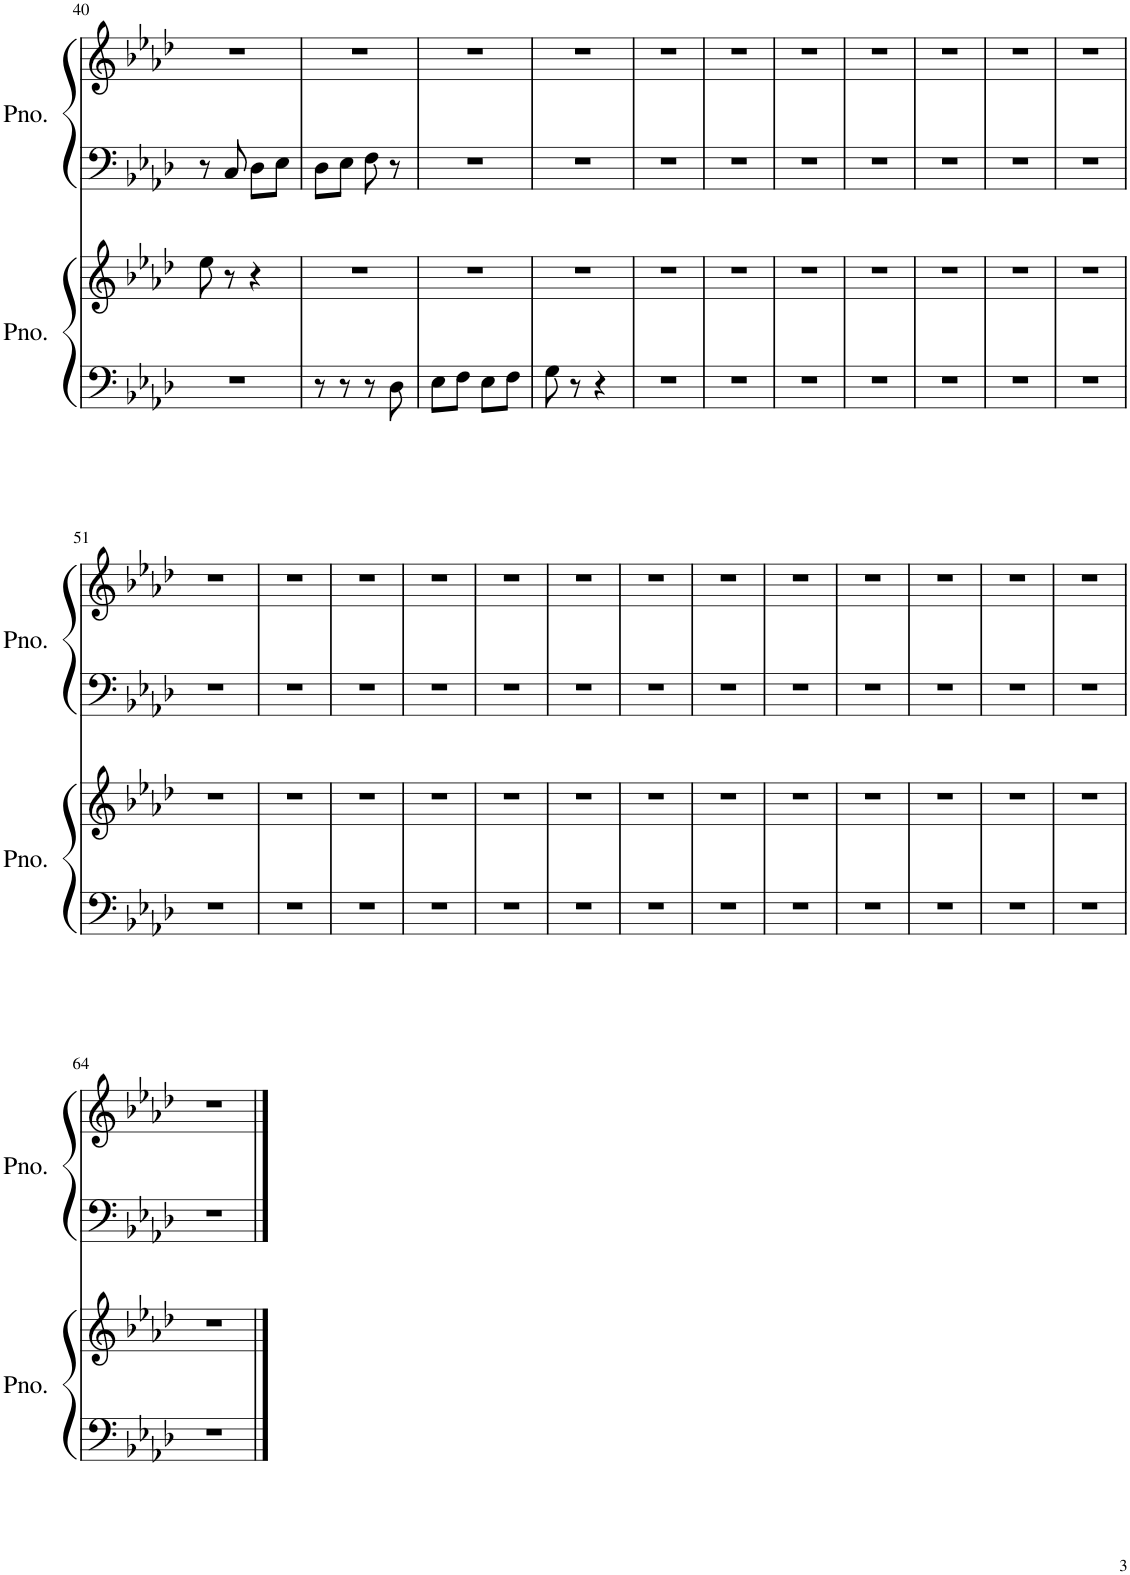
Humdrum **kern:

**kern	**kern	**kern	**kern
*part2	*part2	*part1	*part1
*staff4	*staff3	*staff2	*staff1
*I"Piano	*	*I"Piano	*
*I'Pno.	*	*I'Pno.	*
!!LO:PB:g=z
*clefF4	*clefG2	*clefF4	*clefG2
*k[b-e-a-d-]	*k[b-e-a-d-]	*k[b-e-a-d-]	*k[b-e-a-d-]
*M2/4	*M2/4	*M2/4	*M2/4
=40	=40	=40	=40
2r	8ee-\	8r	2r
.	8r	8C/	.
.	4r	8D-\L	.
.	.	8E-\J	.
=41	=41	=41	=41
8r	2r	8D-\L	2r
8r	.	8E-\J	.
8r	.	8F\	.
8D-\	.	8r	.
=42	=42	=42	=42
8E-\L	2r	2r	2r
8F\J	.	.	.
8E-\L	.	.	.
8F\J	.	.	.
=43	=43	=43	=43
8G\	2r	2r	2r
8r	.	.	.
4r	.	.	.
=44	=44	=44	=44
2r	2r	2r	2r
=45	=45	=45	=45
2r	2r	2r	2r
=46	=46	=46	=46
2r	2r	2r	2r
=47	=47	=47	=47
2r	2r	2r	2r
=48	=48	=48	=48
2r	2r	2r	2r
=49	=49	=49	=49
2r	2r	2r	2r
=50	=50	=50	=50
2r	2r	2r	2r
!!LO:LB:g=z
=51	=51	=51	=51
2r	2r	2r	2r
=52	=52	=52	=52
2r	2r	2r	2r
=53	=53	=53	=53
2r	2r	2r	2r
=54	=54	=54	=54
2r	2r	2r	2r
=55	=55	=55	=55
2r	2r	2r	2r
=56	=56	=56	=56
2r	2r	2r	2r
=57	=57	=57	=57
2r	2r	2r	2r
=58	=58	=58	=58
2r	2r	2r	2r
=59	=59	=59	=59
2r	2r	2r	2r
=60	=60	=60	=60
2r	2r	2r	2r
=61	=61	=61	=61
2r	2r	2r	2r
=62	=62	=62	=62
2r	2r	2r	2r
=63	=63	=63	=63
2r	2r	2r	2r
!!LO:LB:g=z
=64	=64	=64	=64
2r	2r	2r	2r
==	==	==	==
*-	*-	*-	*-
